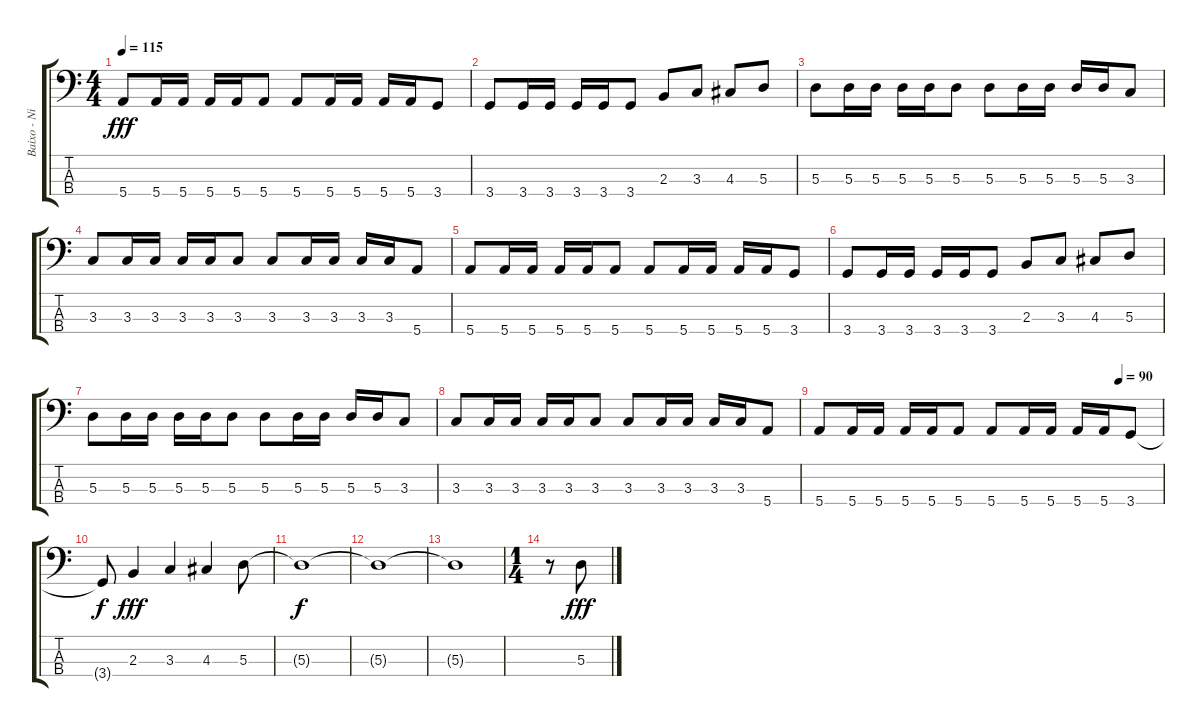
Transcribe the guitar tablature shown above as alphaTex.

\track ("Baixo - Nikola" "Baixo - Ni") {instrument electricbasspick}
\staff {score tabs}
\tuning (G2 D2 A1 E1) {hide}
\ts (4 4)
\tempo 115
\clef f4
\ks c
5.4.8{dy fff} 5.4.16 5.4.16 5.4.16 5.4.16 5.4.8 5.4.8 5.4.16 5.4.16 5.4.16 5.4.16 3.4.8 |
3.4.8 3.4.16 3.4.16 3.4.16 3.4.16 3.4.8 2.3.8 3.3.8 4.3.8 5.3.8 |
5.3.8 5.3.16 5.3.16 5.3.16 5.3.16 5.3.8 5.3.8 5.3.16 5.3.16 5.3.16 5.3.16 3.3.8 |
3.3.8 3.3.16 3.3.16 3.3.16 3.3.16 3.3.8 3.3.8 3.3.16 3.3.16 3.3.16 3.3.16 5.4.8 |
5.4.8 5.4.16 5.4.16 5.4.16 5.4.16 5.4.8 5.4.8 5.4.16 5.4.16 5.4.16 5.4.16 3.4.8 |
3.4.8 3.4.16 3.4.16 3.4.16 3.4.16 3.4.8 2.3.8 3.3.8 4.3.8 5.3.8 |
5.3.8 5.3.16 5.3.16 5.3.16 5.3.16 5.3.8 5.3.8 5.3.16 5.3.16 5.3.16 5.3.16 3.3.8 |
3.3.8 3.3.16 3.3.16 3.3.16 3.3.16 3.3.8 3.3.8 3.3.16 3.3.16 3.3.16 3.3.16 5.4.8 |
\tempo (90 0.875)
5.4.8 5.4.16 5.4.16 5.4.16 5.4.16 5.4.8 5.4.8 5.4.16 5.4.16 5.4.16 5.4.16 3.4.8 |
3.4{t}.8{dy f} 2.3.4{dy fff} 3.3.4 4.3.4 5.3.8 |
5.3{t}.1{dy f} |
5.3{t}.1 |
5.3{t}.1 |
\ts (1 4)
r.8 5.3.8{dy fff}
